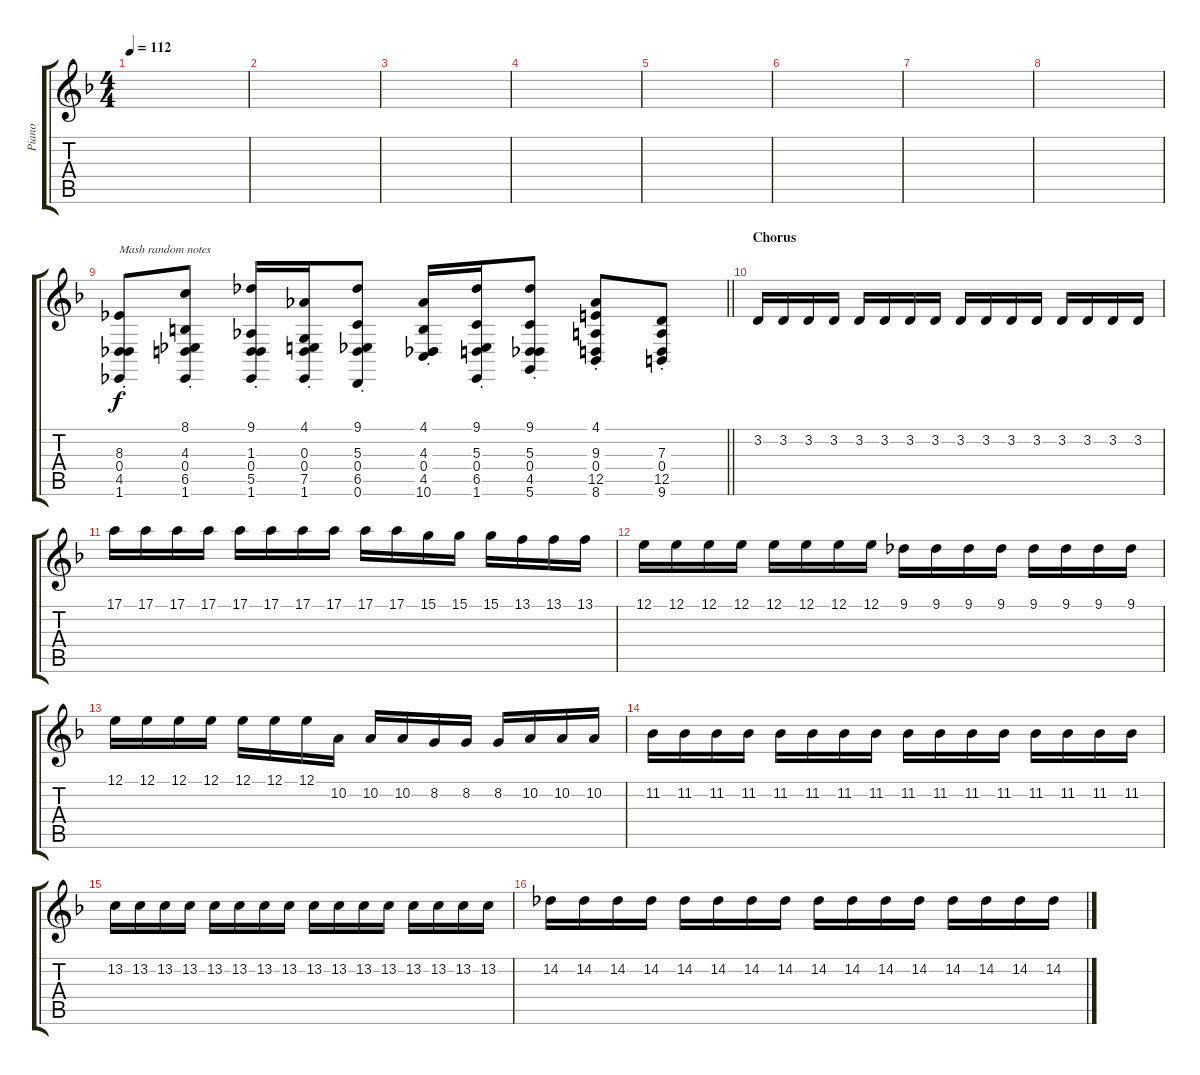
\track ("Piano" "Piano") {instrument acousticgrandpiano}
\staff {score tabs}
\tuning (E4 B3 G3 D3 A2 D2) {hide}
\ts (4 4)
\tempo 112
\clef g2
\ks dminor
|
|
|
|
|
|
|
|
\barLineRight lightlight
(8.3{st} 0.4{st} 4.5{st} 1.6{st}).8{txt "Mash random notes"} (8.1{st} 4.3{st} 0.4{st} 6.5{st} 1.6{st}).8 (9.1{st} 1.3{st} 0.4{st} 5.5{st} 1.6{st}).16 (4.1{st} 0.3{st} 0.4{st} 7.5{st} 1.6{st}).16 (9.1{st} 5.3{st} 0.4{st} 6.5{st} 0.6{st}).8 (4.1{st} 4.3{st} 0.4{st} 4.5{st} 10.6{st}).16 (9.1{st} 5.3{st} 0.4{st} 6.5{st} 1.6{st}).16 (9.1{st} 5.3{st} 0.4{st} 4.5{st} 5.6{st}).8 (4.1{st} 9.3{st} 0.4{st} 12.5{st} 8.6{st}).8 (7.3{st} 0.4{st} 12.5{st} 9.6{st}).8 |
\section ("" "Chorus")
3.2.16 3.2.16 3.2.16 3.2.16 3.2.16 3.2.16 3.2.16 3.2.16 3.2.16 3.2.16 3.2.16 3.2.16 3.2.16 3.2.16 3.2.16 3.2.16 |
17.1.16 17.1.16 17.1.16 17.1.16 17.1.16 17.1.16 17.1.16 17.1.16 17.1.16 17.1.16 15.1.16 15.1.16 15.1.16 13.1.16 13.1.16 13.1.16 |
12.1.16 12.1.16 12.1.16 12.1.16 12.1.16 12.1.16 12.1.16 12.1.16 9.1.16 9.1.16 9.1.16 9.1.16 9.1.16 9.1.16 9.1.16 9.1.16 |
12.1.16 12.1.16 12.1.16 12.1.16 12.1.16 12.1.16 12.1.16 10.2.16 10.2.16 10.2.16 8.2.16 8.2.16 8.2.16 10.2.16 10.2.16 10.2.16 |
11.2.16 11.2.16 11.2.16 11.2.16 11.2.16 11.2.16 11.2.16 11.2.16 11.2.16 11.2.16 11.2.16 11.2.16 11.2.16 11.2.16 11.2.16 11.2.16 |
13.2.16 13.2.16 13.2.16 13.2.16 13.2.16 13.2.16 13.2.16 13.2.16 13.2.16 13.2.16 13.2.16 13.2.16 13.2.16 13.2.16 13.2.16 13.2.16 |
14.2.16 14.2.16 14.2.16 14.2.16 14.2.16 14.2.16 14.2.16 14.2.16 14.2.16 14.2.16 14.2.16 14.2.16 14.2.16 14.2.16 14.2.16 14.2.16
